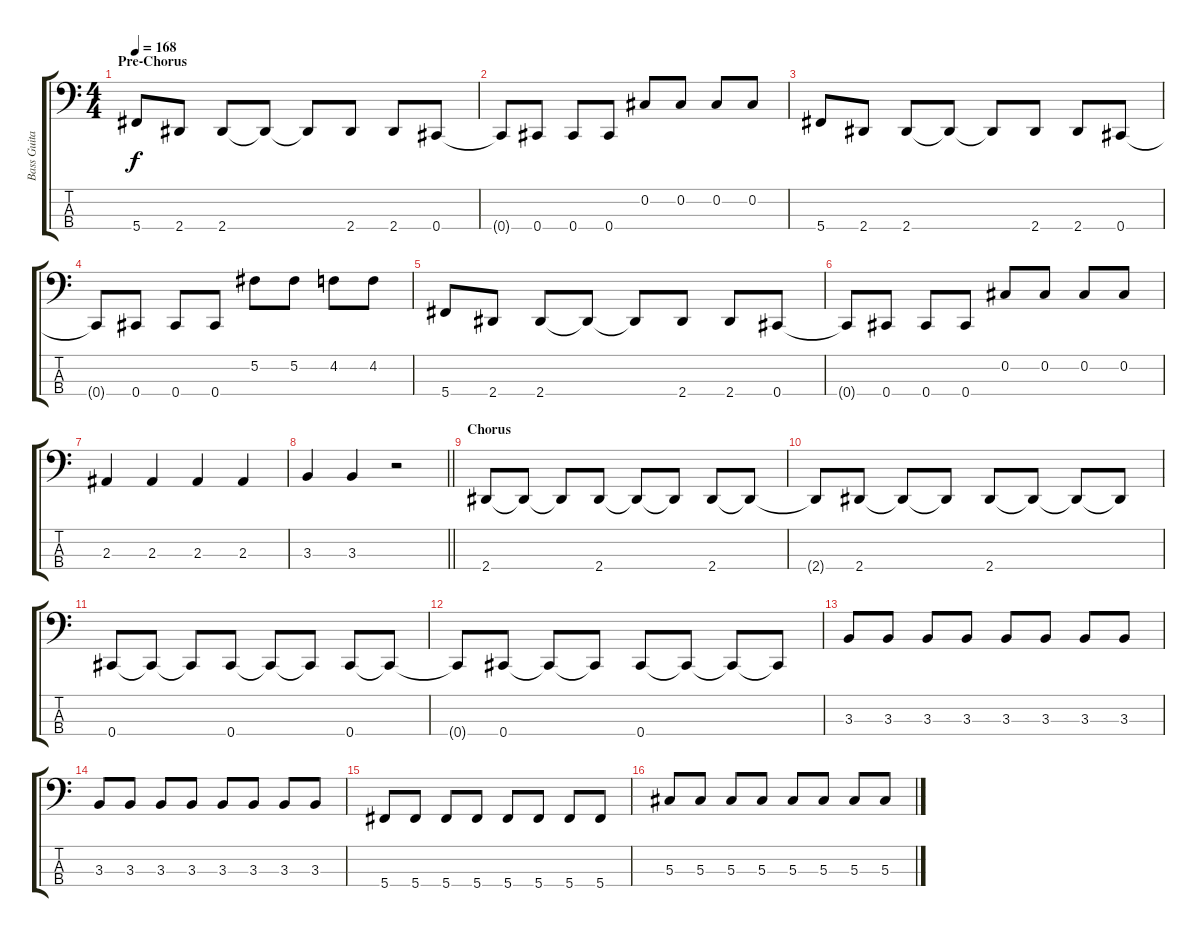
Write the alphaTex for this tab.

\track ("Bass Guitar" "Bass Guita") {instrument electricbassfinger}
\staff {score tabs}
\tuning (Gb2 Db2 Ab1 Db1) {hide}
\ts (4 4)
\section ("" "Pre-Chorus")
\tempo 168
\clef f4
\ks c
5.4.8{dy f} 2.4.8 2.4.8 2.4{t}.8 2.4{t}.8 2.4.8 2.4.8 0.4.8 |
0.4{t}.8 0.4.8 0.4.8 0.4.8 0.2.8 0.2.8 0.2.8 0.2.8 |
5.4.8 2.4.8 2.4.8 2.4{t}.8 2.4{t}.8 2.4.8 2.4.8 0.4.8 |
0.4{t}.8 0.4.8 0.4.8 0.4.8 5.2.8 5.2.8 4.2.8 4.2.8 |
5.4.8 2.4.8 2.4.8 2.4{t}.8 2.4{t}.8 2.4.8 2.4.8 0.4.8 |
0.4{t}.8 0.4.8 0.4.8 0.4.8 0.2.8 0.2.8 0.2.8 0.2.8 |
2.3.4 2.3.4 2.3.4 2.3.4 |
\barLineRight lightlight
3.3.4 3.3.4 r.2 |
\section ("" "Chorus")
2.4.8 2.4{t}.8 2.4{t}.8 2.4.8 2.4{t}.8 2.4{t}.8 2.4.8 2.4{t}.8 |
2.4{t}.8 2.4.8 2.4{t}.8 2.4{t}.8 2.4.8 2.4{t}.8 2.4{t}.8 2.4{t}.8 |
0.4.8 0.4{t}.8 0.4{t}.8 0.4.8 0.4{t}.8 0.4{t}.8 0.4.8 0.4{t}.8 |
0.4{t}.8 0.4.8 0.4{t}.8 0.4{t}.8 0.4.8 0.4{t}.8 0.4{t}.8 0.4{t}.8 |
3.3.8 3.3.8 3.3.8 3.3.8 3.3.8 3.3.8 3.3.8 3.3.8 |
3.3.8 3.3.8 3.3.8 3.3.8 3.3.8 3.3.8 3.3.8 3.3.8 |
5.4.8 5.4.8 5.4.8 5.4.8 5.4.8 5.4.8 5.4.8 5.4.8 |
5.3.8 5.3.8 5.3.8 5.3.8 5.3.8 5.3.8 5.3.8 5.3.8
